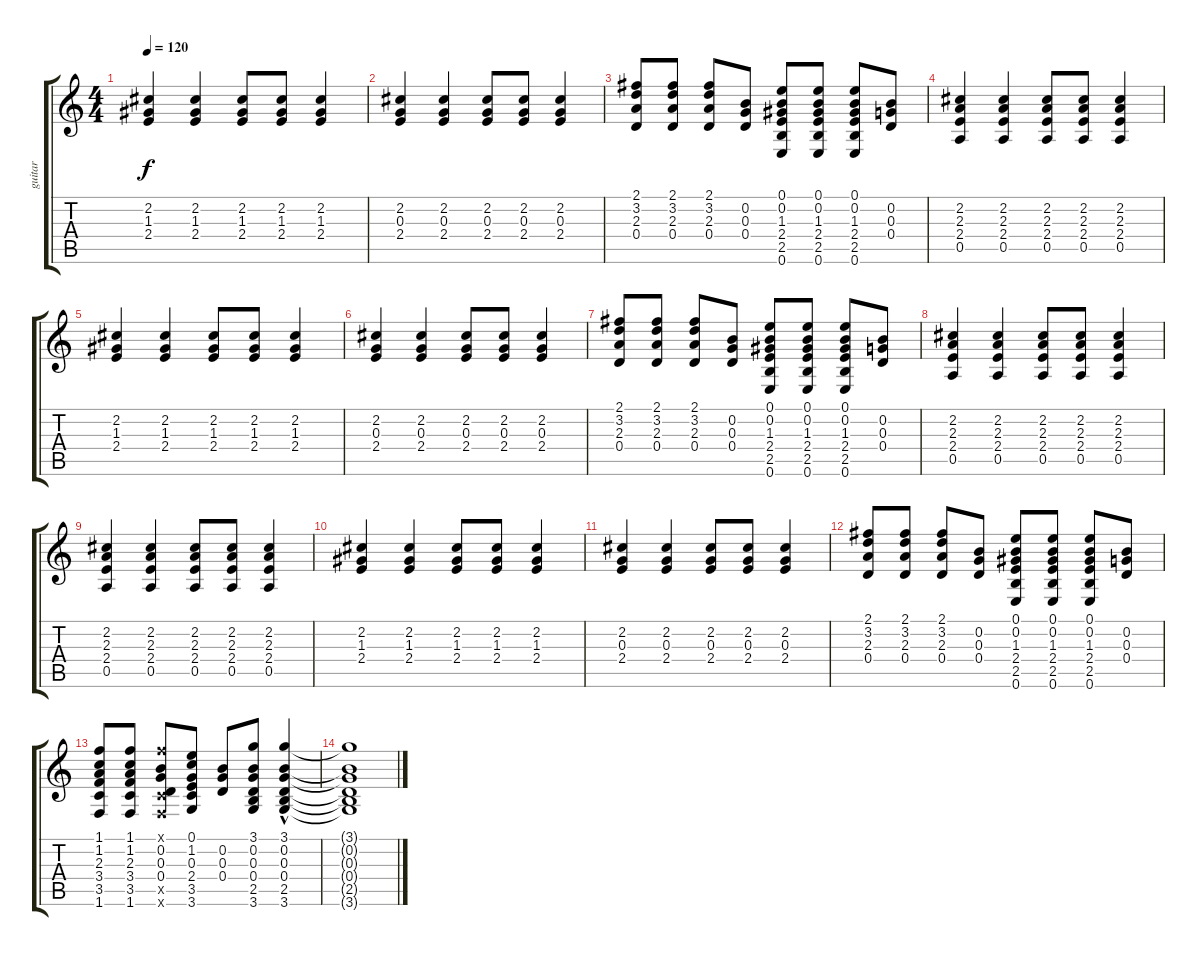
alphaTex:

\track ("guitar" "guitar") {instrument electricguitarmuted}
\staff {score tabs}
\tuning (E4 B3 G3 D3 A2 E2) {hide}
\ts (4 4)
\tempo 120
\clef g2
\ks c
(2.2 1.3 2.4).4{dy f} (2.2 1.3 2.4).4 (2.2 1.3 2.4).8 (2.2 1.3 2.4).8 (2.2 1.3 2.4).4 |
(2.2 0.3 2.4).4 (2.2 0.3 2.4).4 (2.2 0.3 2.4).8 (2.2 0.3 2.4).8 (2.2 0.3 2.4).4 |
(2.1 3.2 2.3 0.4).8 (2.1 3.2 2.3 0.4).8 (2.1 3.2 2.3 0.4).8 (0.2 0.3 0.4).8 (0.1 0.2 1.3 2.4 2.5 0.6).8 (0.1 0.2 1.3 2.4 2.5 0.6).8 (0.1 0.2 1.3 2.4 2.5 0.6).8 (0.2 0.3 0.4).8 |
(2.2 2.3 2.4 0.5).4 (2.2 2.3 2.4 0.5).4 (2.2 2.3 2.4 0.5).8 (2.2 2.3 2.4 0.5).8 (2.2 2.3 2.4 0.5).4 |
(2.2 1.3 2.4).4 (2.2 1.3 2.4).4 (2.2 1.3 2.4).8 (2.2 1.3 2.4).8 (2.2 1.3 2.4).4 |
(2.2 0.3 2.4).4 (2.2 0.3 2.4).4 (2.2 0.3 2.4).8 (2.2 0.3 2.4).8 (2.2 0.3 2.4).4 |
(2.1 3.2 2.3 0.4).8 (2.1 3.2 2.3 0.4).8 (2.1 3.2 2.3 0.4).8 (0.2 0.3 0.4).8 (0.1 0.2 1.3 2.4 2.5 0.6).8 (0.1 0.2 1.3 2.4 2.5 0.6).8 (0.1 0.2 1.3 2.4 2.5 0.6).8 (0.2 0.3 0.4).8 |
(2.2 2.3 2.4 0.5).4 (2.2 2.3 2.4 0.5).4 (2.2 2.3 2.4 0.5).8 (2.2 2.3 2.4 0.5).8 (2.2 2.3 2.4 0.5).4 |
(2.2 2.3 2.4 0.5).4 (2.2 2.3 2.4 0.5).4 (2.2 2.3 2.4 0.5).8 (2.2 2.3 2.4 0.5).8 (2.2 2.3 2.4 0.5).4 |
(2.2 1.3 2.4).4 (2.2 1.3 2.4).4 (2.2 1.3 2.4).8 (2.2 1.3 2.4).8 (2.2 1.3 2.4).4 |
(2.2 0.3 2.4).4 (2.2 0.3 2.4).4 (2.2 0.3 2.4).8 (2.2 0.3 2.4).8 (2.2 0.3 2.4).4 |
(2.1 3.2 2.3 0.4).8 (2.1 3.2 2.3 0.4).8 (2.1 3.2 2.3 0.4).8 (0.2 0.3 0.4).8 (0.1 0.2 1.3 2.4 2.5 0.6).8 (0.1 0.2 1.3 2.4 2.5 0.6).8 (0.1 0.2 1.3 2.4 2.5 0.6).8 (0.2 0.3 0.4).8 |
(1.1 1.2 2.3 3.4 3.5 1.6).8 (1.1 1.2 2.3 3.4 3.5 1.6).8 (1.1{x} 0.2 0.3 0.4 3.5{x} 1.6{x}).8 (0.1 1.2 0.3 2.4 3.5 3.6).8 (0.2 0.3 0.4).8 (3.1 0.2 0.3 0.4 2.5 3.6).8 (3.1 0.2 0.3 0.4 2.5 3.6{hac}).4 |
(3.1{t} 0.2{t} 0.3{t} 0.4{t} 2.5{t} 3.6{t}).1
